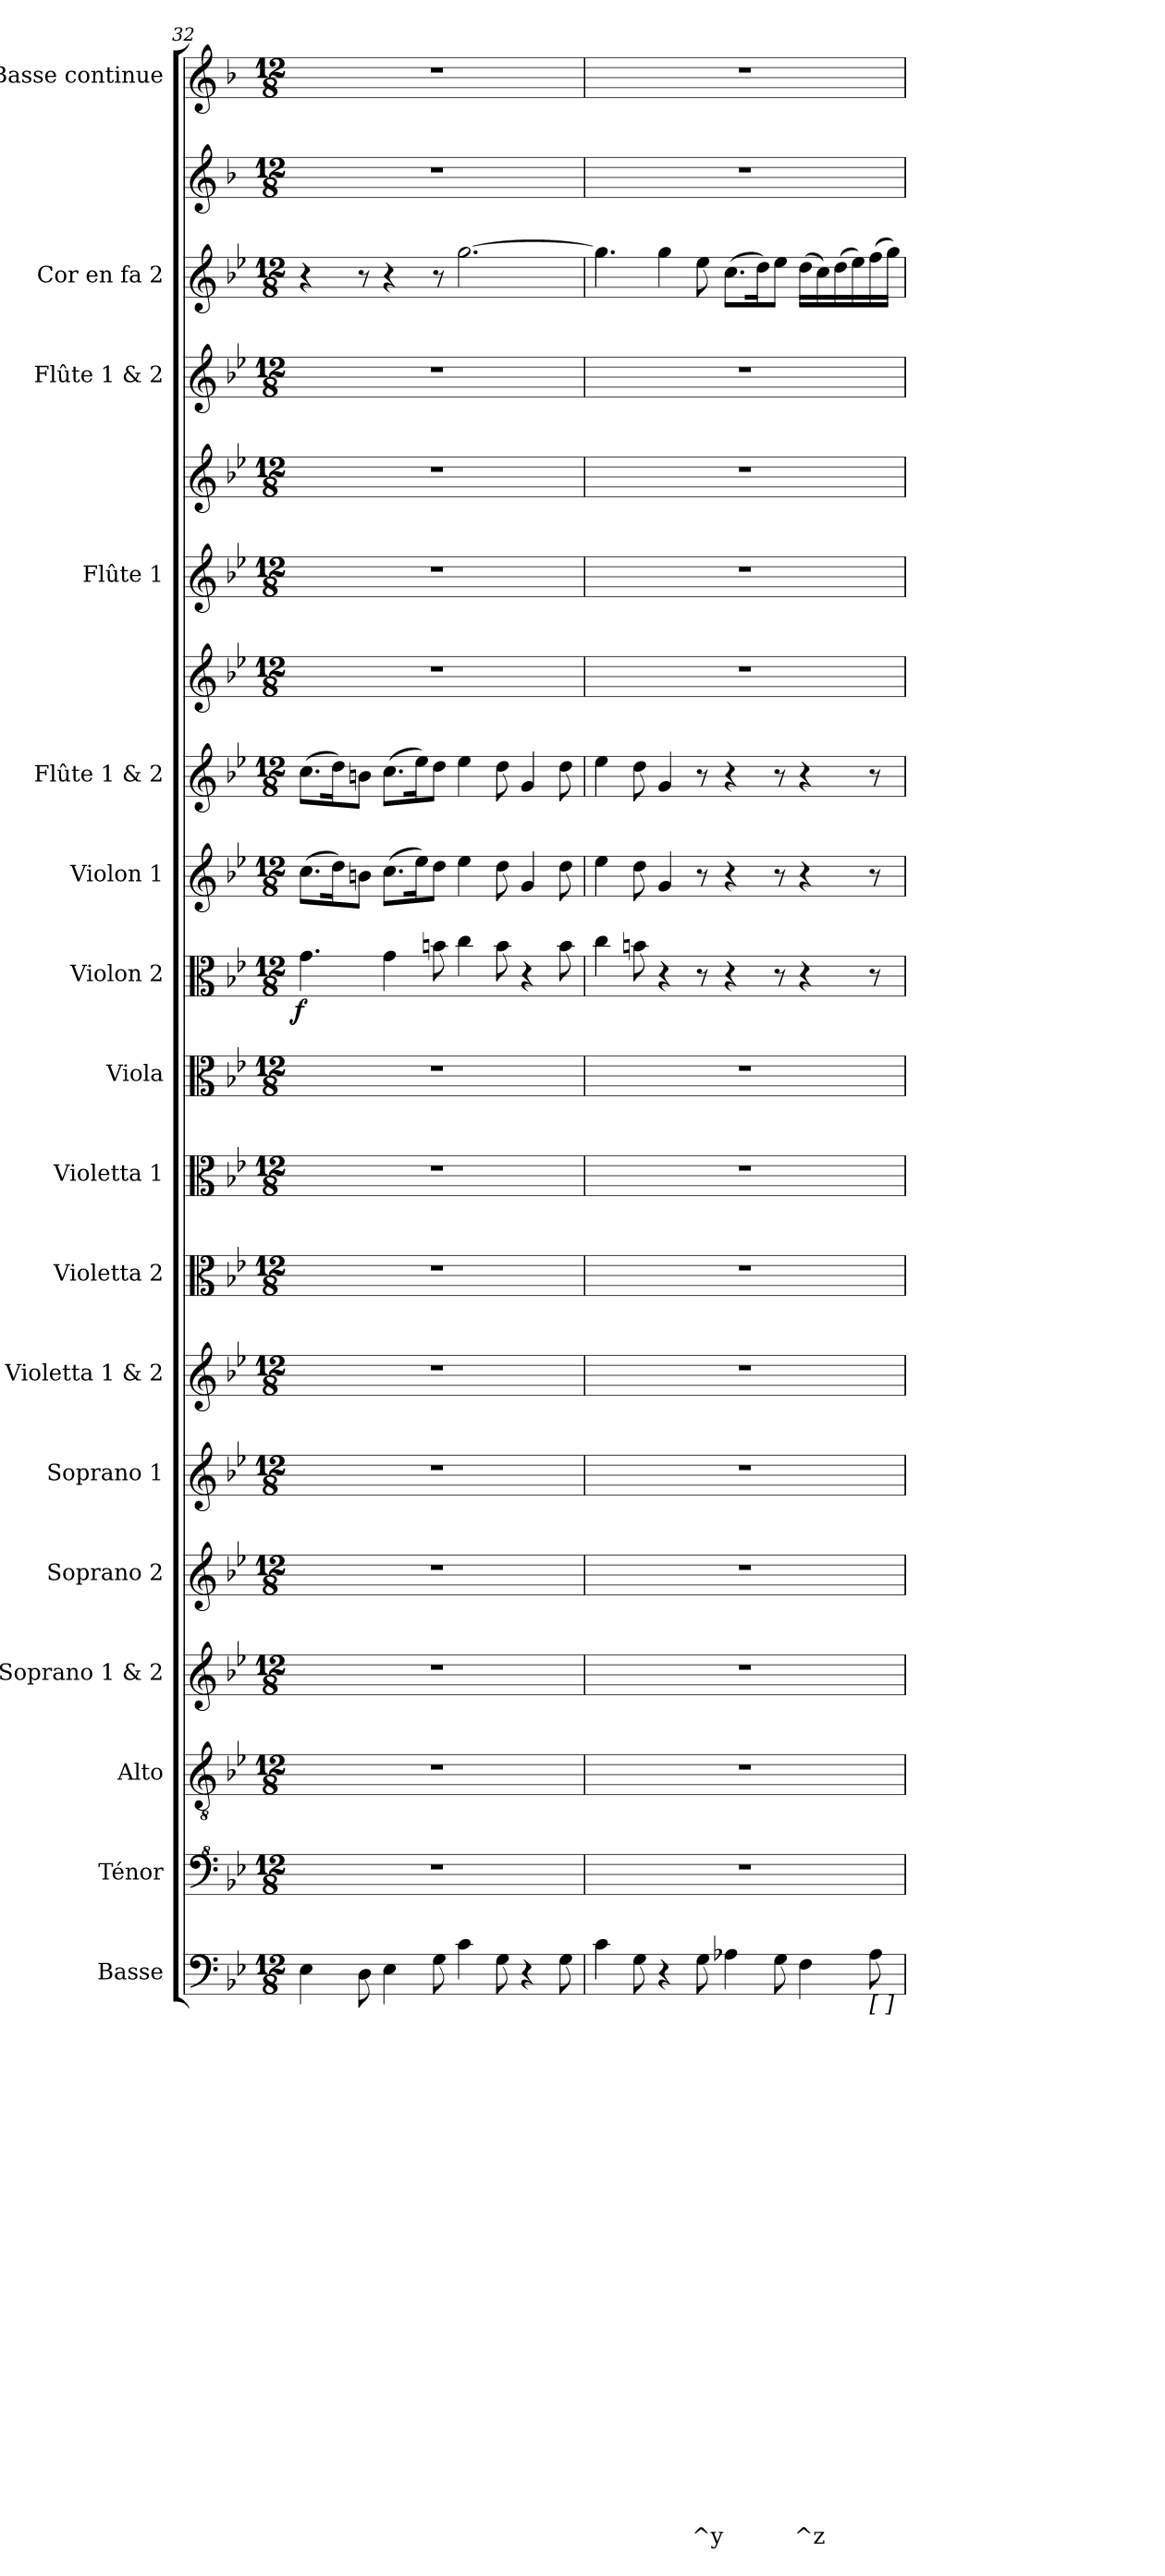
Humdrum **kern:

**kern	**text	**text	**text	**text	**text	**text	**text	**text	**text	**text	**text	**text	**text	**text	**text	**text	**text	**text	**text	**text	**text	**text	**text	**text	**kern	**kern	**kern	**kern	**kern	**kern	**kern	**kern	**kern	**kern	**dynam	**kern	**kern	**kern	**kern	**kern	**kern	**kern	**kern	**kern
*part17	*part17	*part17	*part17	*part17	*part17	*part17	*part17	*part17	*part17	*part17	*part17	*part17	*part17	*part17	*part17	*part17	*part17	*part17	*part17	*part17	*part17	*part17	*part17	*part17	*part16	*part15	*part14	*part13	*part12	*part11	*part10	*part9	*part8	*part7	*part7	*part6	*part5	*part5	*part4	*part4	*part3	*part2	*part2	*part1
*staff20	*staff20	*staff20	*staff20	*staff20	*staff20	*staff20	*staff20	*staff20	*staff20	*staff20	*staff20	*staff20	*staff20	*staff20	*staff20	*staff20	*staff20	*staff20	*staff20	*staff20	*staff20	*staff20	*staff20	*staff20	*staff19	*staff18	*staff17	*staff16	*staff15	*staff14	*staff13	*staff12	*staff11	*staff10	*staff10	*staff9	*staff8	*staff7	*staff6	*staff5	*staff4	*staff3	*staff2	*staff1
*I"Basse	*	*	*	*	*	*	*	*	*	*	*	*	*	*	*	*	*	*	*	*	*	*	*	*	*I"Ténor	*I"Alto	*I"Soprano 1 & 2	*I"Soprano 2	*I"Soprano 1	*I"Violetta 1 & 2	*I"Violetta 2	*I"Violetta 1	*I"Viola	*I"Violon 2	*	*I"Violon 1	*I"Flûte 1 & 2	*	*I"Flûte 1	*	*I"Flûte 1 & 2	*I"Cor en fa 2	*	*I"Basse continue
*I'Bas	*	*	*	*	*	*	*	*	*	*	*	*	*	*	*	*	*	*	*	*	*	*	*	*	*I'T	*I'A	*I'Pno	*I'S 2	*I'S 1	*	*I'Vta 2	*I'Vta 1	*I'Vla	*I'Vln 2	*	*I'Vln 1	*I'Vln 1	*	*I'Fl 1	*	*	*I'Cor 2	*	*I'BC
*clefF4	*	*	*	*	*	*	*	*	*	*	*	*	*	*	*	*	*	*	*	*	*	*	*	*	*clefF^4	*clefGv2	*clefG2	*clefG2	*clefG2	*clefG2	*clefC3	*clefC3	*clefC3	*clefC3	*	*clefG2	*clefG2	*clefG2	*clefG2	*clefG2	*clefG2	*clefG2	*clefG2	*clefG2
*ITrd7c12	*	*	*	*	*	*	*	*	*	*	*	*	*	*	*	*	*	*	*	*	*	*	*	*	*	*	*	*	*	*	*	*	*	*	*	*	*	*	*	*	*	*	*ITrd4c7	*ITrd4c7
*k[b-e-]	*	*	*	*	*	*	*	*	*	*	*	*	*	*	*	*	*	*	*	*	*	*	*	*	*k[b-e-]	*k[b-e-]	*k[b-e-]	*k[b-e-]	*k[b-e-]	*k[b-e-]	*k[b-e-]	*k[b-e-]	*k[b-e-]	*k[b-e-]	*	*k[b-e-]	*k[b-e-]	*k[b-e-]	*k[b-e-]	*k[b-e-]	*k[b-e-]	*k[b-e-]	*k[b-e-]	*k[b-e-]
*B-:	*	*	*	*	*	*	*	*	*	*	*	*	*	*	*	*	*	*	*	*	*	*	*	*	*B-:	*B-:	*B-:	*B-:	*B-:	*B-:	*B-:	*B-:	*B-:	*B-:	*	*B-:	*B-:	*B-:	*B-:	*B-:	*B-:	*B-:	*B-:	*B-:
*M12/8	*	*	*	*	*	*	*	*	*	*	*	*	*	*	*	*	*	*	*	*	*	*	*	*	*M12/8	*M12/8	*M12/8	*M12/8	*M12/8	*M12/8	*M12/8	*M12/8	*M12/8	*M12/8	*	*M12/8	*M12/8	*M12/8	*M12/8	*M12/8	*M12/8	*M12/8	*M12/8	*M12/8
=32	=32	=32	=32	=32	=32	=32	=32	=32	=32	=32	=32	=32	=32	=32	=32	=32	=32	=32	=32	=32	=32	=32	=32	=32	=32	=32	=32	=32	=32	=32	=32	=32	=32	=32	=32	=32	=32	=32	=32	=32	=32	=32	=32	=32
!	!	!	!	!	!	!	!	!	!	!	!	!	!	!	!	!	!	!	!	!	!	!	!	!	!	!	!	!	!	!	!	!	!	!	!LO:DY:b:cj	!	!	!	!	!	!	!	!	!
4EE-\	.	.	.	.	.	.	.	.	.	.	.	.	.	.	.	.	.	.	.	.	.	.	.	.	1.r	1.r	1.r	1.r	1.r	1.r	1.r	1.r	1.r	4.g\	f	(>8.cc\L	(>8.cc\L	1.r	1.r	1.r	1.r	4r	1.r	1.r
.	.	.	.	.	.	.	.	.	.	.	.	.	.	.	.	.	.	.	.	.	.	.	.	.	.	.	.	.	.	.	.	.	.	.	.	16dd\k)	16dd\k)	.	.	.	.	.	.	.
8DD\	.	.	.	.	.	.	.	.	.	.	.	.	.	.	.	.	.	.	.	.	.	.	.	.	.	.	.	.	.	.	.	.	.	.	.	8bn\J	8bn\J	.	.	.	.	8r	.	.
4EE-\	.	.	.	.	.	.	.	.	.	.	.	.	.	.	.	.	.	.	.	.	.	.	.	.	.	.	.	.	.	.	.	.	.	4g\	.	(>8.cc\L	(>8.cc\L	.	.	.	.	4r	.	.
.	.	.	.	.	.	.	.	.	.	.	.	.	.	.	.	.	.	.	.	.	.	.	.	.	.	.	.	.	.	.	.	.	.	.	.	16ee-\k)	16ee-\k)	.	.	.	.	.	.	.
8GG\	.	.	.	.	.	.	.	.	.	.	.	.	.	.	.	.	.	.	.	.	.	.	.	.	.	.	.	.	.	.	.	.	.	8bn\	.	8dd\J	8dd\J	.	.	.	.	8r	.	.
4C\	.	.	.	.	.	.	.	.	.	.	.	.	.	.	.	.	.	.	.	.	.	.	.	.	.	.	.	.	.	.	.	.	.	4cc\	.	4ee-\	4ee-\	.	.	.	.	[2.gg\	.	.
8GG\	.	.	.	.	.	.	.	.	.	.	.	.	.	.	.	.	.	.	.	.	.	.	.	.	.	.	.	.	.	.	.	.	.	8b\	.	8dd\	8dd\	.	.	.	.	.	.	.
4r	.	.	.	.	.	.	.	.	.	.	.	.	.	.	.	.	.	.	.	.	.	.	.	.	.	.	.	.	.	.	.	.	.	4r	.	4g/	4g/	.	.	.	.	.	.	.
8GG\	.	.	.	.	.	.	.	.	.	.	.	.	.	.	.	.	.	.	.	.	.	.	.	.	.	.	.	.	.	.	.	.	.	8b\	.	8dd\	8dd\	.	.	.	.	.	.	.
!!LO:PB:g=z
=33	=33	=33	=33	=33	=33	=33	=33	=33	=33	=33	=33	=33	=33	=33	=33	=33	=33	=33	=33	=33	=33	=33	=33	=33	=33	=33	=33	=33	=33	=33	=33	=33	=33	=33	=33	=33	=33	=33	=33	=33	=33	=33	=33	=33
4C\	.	.	.	.	.	.	.	.	.	.	.	.	.	.	.	.	.	.	.	.	.	.	.	.	1.r	1.r	1.r	1.r	1.r	1.r	1.r	1.r	1.r	4cc\	.	4ee-\	4ee-\	1.r	1.r	1.r	1.r	4.gg\]	1.r	1.r
8GG\	.	.	.	.	.	.	.	.	.	.	.	.	.	.	.	.	.	.	.	.	.	.	.	.	.	.	.	.	.	.	.	.	.	8bn\	.	8dd\	8dd\	.	.	.	.	.	.	.
4r	.	.	.	.	.	.	.	.	.	.	.	.	.	.	.	.	.	.	.	.	.	.	.	.	.	.	.	.	.	.	.	.	.	4r	.	4g/	4g/	.	.	.	.	4gg\	.	.
8GG\	.	.	.	.	.	.	.	.	.	.	.	.	.	.	.	.	.	.	.	.	.	.	.	^y	.	.	.	.	.	.	.	.	.	8r	.	8r	8r	.	.	.	.	8ee-\	.	.
4AA-X\	.	.	.	.	.	.	.	.	.	.	.	.	.	.	.	.	.	.	.	.	.	.	.	.	.	.	.	.	.	.	.	.	.	4r	.	4r	4r	.	.	.	.	(>8.cc\L	.	.
.	.	.	.	.	.	.	.	.	.	.	.	.	.	.	.	.	.	.	.	.	.	.	.	.	.	.	.	.	.	.	.	.	.	.	.	.	.	.	.	.	.	16dd\k)	.	.
8GG\	.	.	.	.	.	.	.	.	.	.	.	.	.	.	.	.	.	.	.	.	.	.	.	.	.	.	.	.	.	.	.	.	.	8r	.	8r	8r	.	.	.	.	8ee-\J	.	.
4FF\	.	.	.	.	.	.	.	.	.	.	.	.	.	.	.	.	.	.	.	.	.	.	.	^z	.	.	.	.	.	.	.	.	.	4r	.	4r	4r	.	.	.	.	(>16dd\LL	.	.
.	.	.	.	.	.	.	.	.	.	.	.	.	.	.	.	.	.	.	.	.	.	.	.	.	.	.	.	.	.	.	.	.	.	.	.	.	.	.	.	.	.	16cc\)	.	.
.	.	.	.	.	.	.	.	.	.	.	.	.	.	.	.	.	.	.	.	.	.	.	.	.	.	.	.	.	.	.	.	.	.	.	.	.	.	.	.	.	.	(>16dd\	.	.
.	.	.	.	.	.	.	.	.	.	.	.	.	.	.	.	.	.	.	.	.	.	.	.	.	.	.	.	.	.	.	.	.	.	.	.	.	.	.	.	.	.	16ee-\)	.	.
!LO:TX:b:t=[ ]	!	!	!	!	!	!	!	!	!	!	!	!	!	!	!	!	!	!	!	!	!	!	!	!	!	!	!	!	!	!	!	!	!	!	!	!	!	!	!	!	!	!	!	!
8AA-\	.	.	.	.	.	.	.	.	.	.	.	.	.	.	.	.	.	.	.	.	.	.	.	.	.	.	.	.	.	.	.	.	.	8r	.	8r	8r	.	.	.	.	(>16ff\	.	.
.	.	.	.	.	.	.	.	.	.	.	.	.	.	.	.	.	.	.	.	.	.	.	.	.	.	.	.	.	.	.	.	.	.	.	.	.	.	.	.	.	.	16gg\JJ)	.	.
=	=	=	=	=	=	=	=	=	=	=	=	=	=	=	=	=	=	=	=	=	=	=	=	=	=	=	=	=	=	=	=	=	=	=	=	=	=	=	=	=	=	=	=	=
*-	*-	*-	*-	*-	*-	*-	*-	*-	*-	*-	*-	*-	*-	*-	*-	*-	*-	*-	*-	*-	*-	*-	*-	*-	*-	*-	*-	*-	*-	*-	*-	*-	*-	*-	*-	*-	*-	*-	*-	*-	*-	*-	*-	*-
